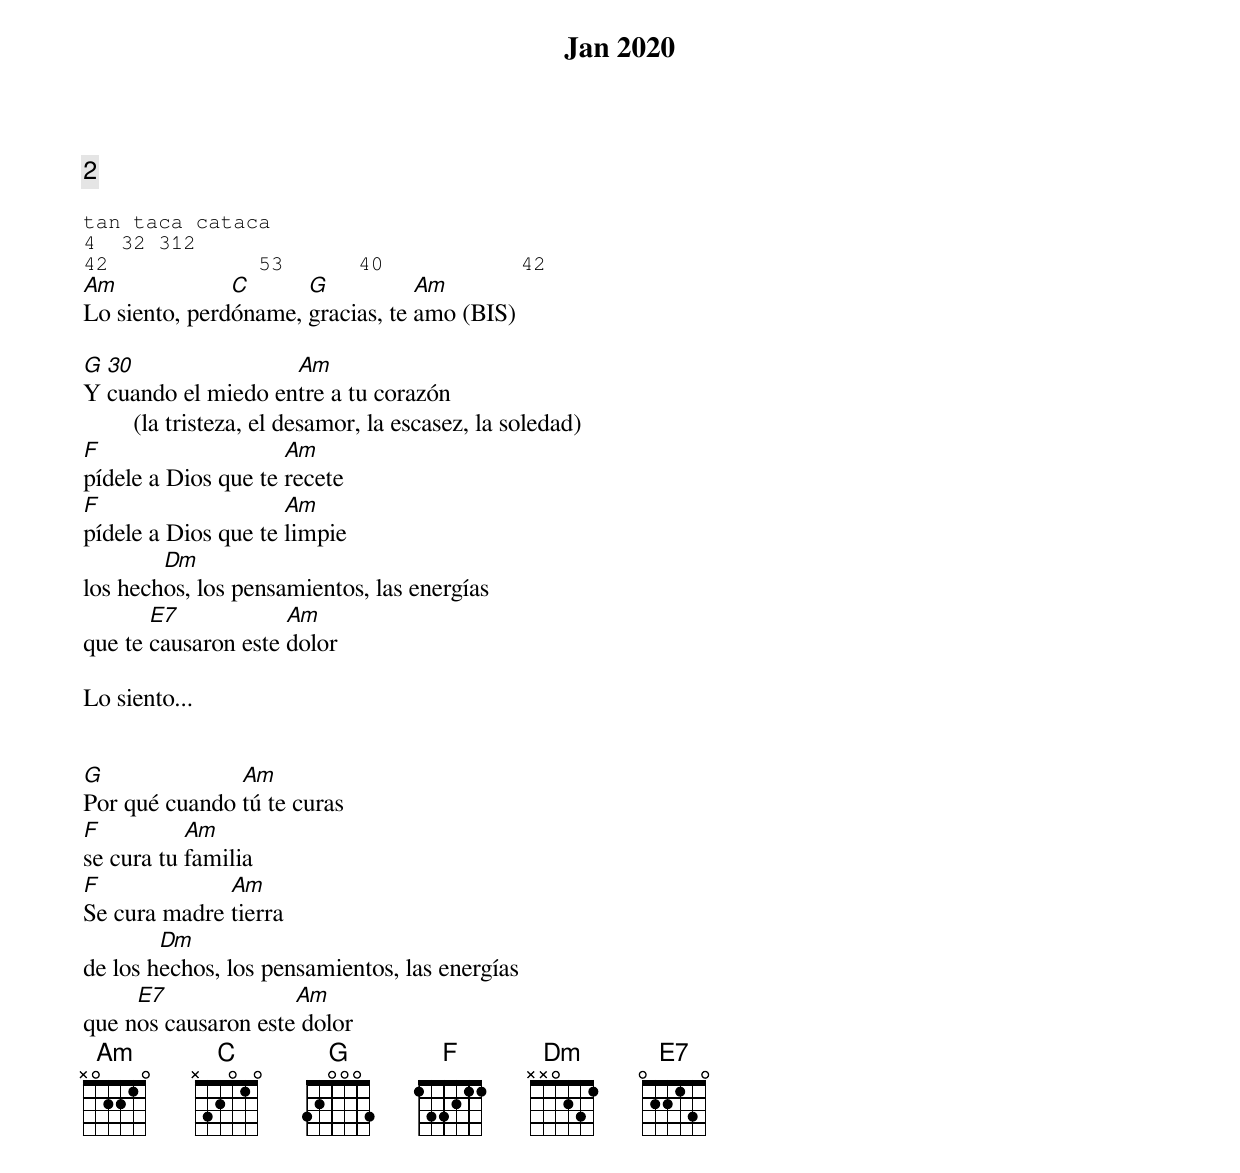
Jan 2020
[2]

tan taca cataca
4  32 312
42            53      40           42
Am             C      G           Am
Lo siento, perdóname, gracias, te amo (BIS)

G 30                Am
Y cuando el miedo entre a tu corazón
        (la tristeza, el desamor, la escasez, la soledad)
F                    Am
pídele a Dios que te recete
F                    Am
pídele a Dios que te limpie
        Dm
los hechos, los pensamientos, las energías
       E7            Am
que te causaron este dolor

Lo siento...


G              Am
Por qué cuando tú te curas
F          Am
se cura tu familia
F             Am
Se cura madre tierra
        Dm
de los hechos, los pensamientos, las energías
     E7              Am
que nos causaron este dolor
